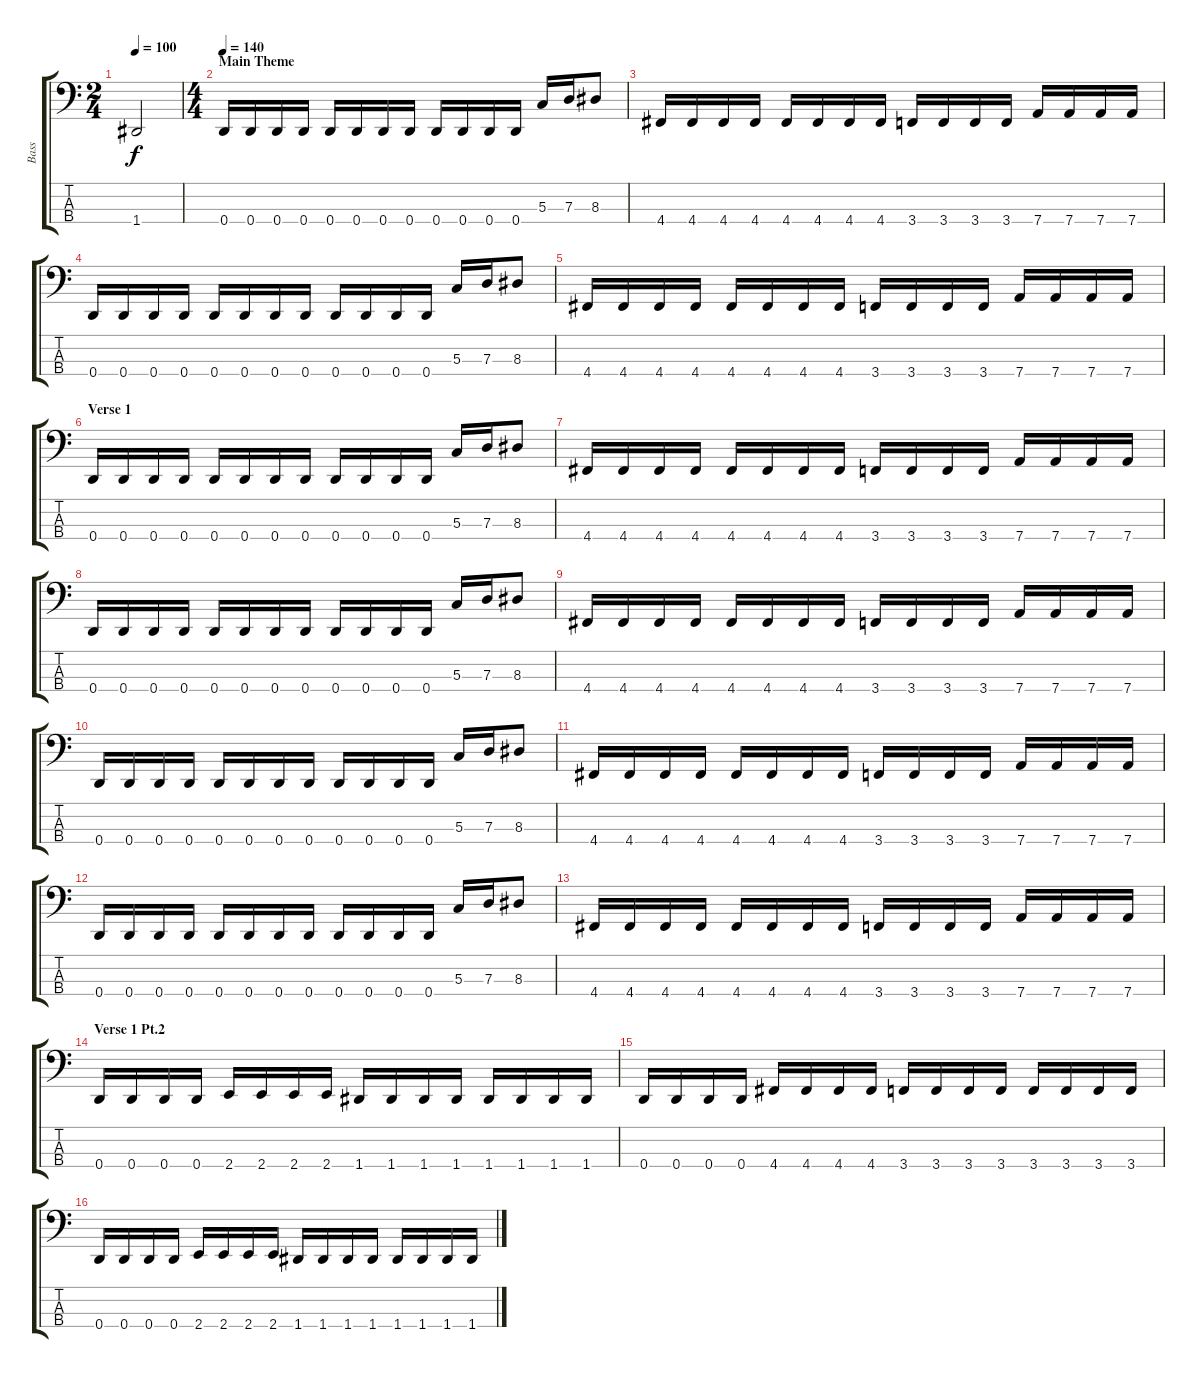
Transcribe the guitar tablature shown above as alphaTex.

\track ("Bass" "Bass") {instrument electricbasspick}
\staff {score tabs}
\tuning (F2 C2 G1 D1) {hide}
\ts (2 4)
\tempo 100
\clef f4
\ks c
1.4.2{dy f} |
\ts (4 4)
\section ("" "Main Theme")
\tempo 140
0.4.16 0.4.16 0.4.16 0.4.16 0.4.16 0.4.16 0.4.16 0.4.16 0.4.16 0.4.16 0.4.16 0.4.16 5.3.16 7.3.16 8.3.8 |
4.4.16 4.4.16 4.4.16 4.4.16 4.4.16 4.4.16 4.4.16 4.4.16 3.4.16 3.4.16 3.4.16 3.4.16 7.4.16 7.4.16 7.4.16 7.4.16 |
0.4.16 0.4.16 0.4.16 0.4.16 0.4.16 0.4.16 0.4.16 0.4.16 0.4.16 0.4.16 0.4.16 0.4.16 5.3.16 7.3.16 8.3.8 |
4.4.16 4.4.16 4.4.16 4.4.16 4.4.16 4.4.16 4.4.16 4.4.16 3.4.16 3.4.16 3.4.16 3.4.16 7.4.16 7.4.16 7.4.16 7.4.16 |
\section ("" "Verse 1")
0.4.16 0.4.16 0.4.16 0.4.16 0.4.16 0.4.16 0.4.16 0.4.16 0.4.16 0.4.16 0.4.16 0.4.16 5.3.16 7.3.16 8.3.8 |
4.4.16 4.4.16 4.4.16 4.4.16 4.4.16 4.4.16 4.4.16 4.4.16 3.4.16 3.4.16 3.4.16 3.4.16 7.4.16 7.4.16 7.4.16 7.4.16 |
0.4.16 0.4.16 0.4.16 0.4.16 0.4.16 0.4.16 0.4.16 0.4.16 0.4.16 0.4.16 0.4.16 0.4.16 5.3.16 7.3.16 8.3.8 |
4.4.16 4.4.16 4.4.16 4.4.16 4.4.16 4.4.16 4.4.16 4.4.16 3.4.16 3.4.16 3.4.16 3.4.16 7.4.16 7.4.16 7.4.16 7.4.16 |
0.4.16 0.4.16 0.4.16 0.4.16 0.4.16 0.4.16 0.4.16 0.4.16 0.4.16 0.4.16 0.4.16 0.4.16 5.3.16 7.3.16 8.3.8 |
4.4.16 4.4.16 4.4.16 4.4.16 4.4.16 4.4.16 4.4.16 4.4.16 3.4.16 3.4.16 3.4.16 3.4.16 7.4.16 7.4.16 7.4.16 7.4.16 |
0.4.16 0.4.16 0.4.16 0.4.16 0.4.16 0.4.16 0.4.16 0.4.16 0.4.16 0.4.16 0.4.16 0.4.16 5.3.16 7.3.16 8.3.8 |
4.4.16 4.4.16 4.4.16 4.4.16 4.4.16 4.4.16 4.4.16 4.4.16 3.4.16 3.4.16 3.4.16 3.4.16 7.4.16 7.4.16 7.4.16 7.4.16 |
\section ("" "Verse 1 Pt.2")
0.4.16 0.4.16 0.4.16 0.4.16 2.4.16 2.4.16 2.4.16 2.4.16 1.4.16 1.4.16 1.4.16 1.4.16 1.4.16 1.4.16 1.4.16 1.4.16 |
0.4.16 0.4.16 0.4.16 0.4.16 4.4.16 4.4.16 4.4.16 4.4.16 3.4.16 3.4.16 3.4.16 3.4.16 3.4.16 3.4.16 3.4.16 3.4.16 |
0.4.16 0.4.16 0.4.16 0.4.16 2.4.16 2.4.16 2.4.16 2.4.16 1.4.16 1.4.16 1.4.16 1.4.16 1.4.16 1.4.16 1.4.16 1.4.16
